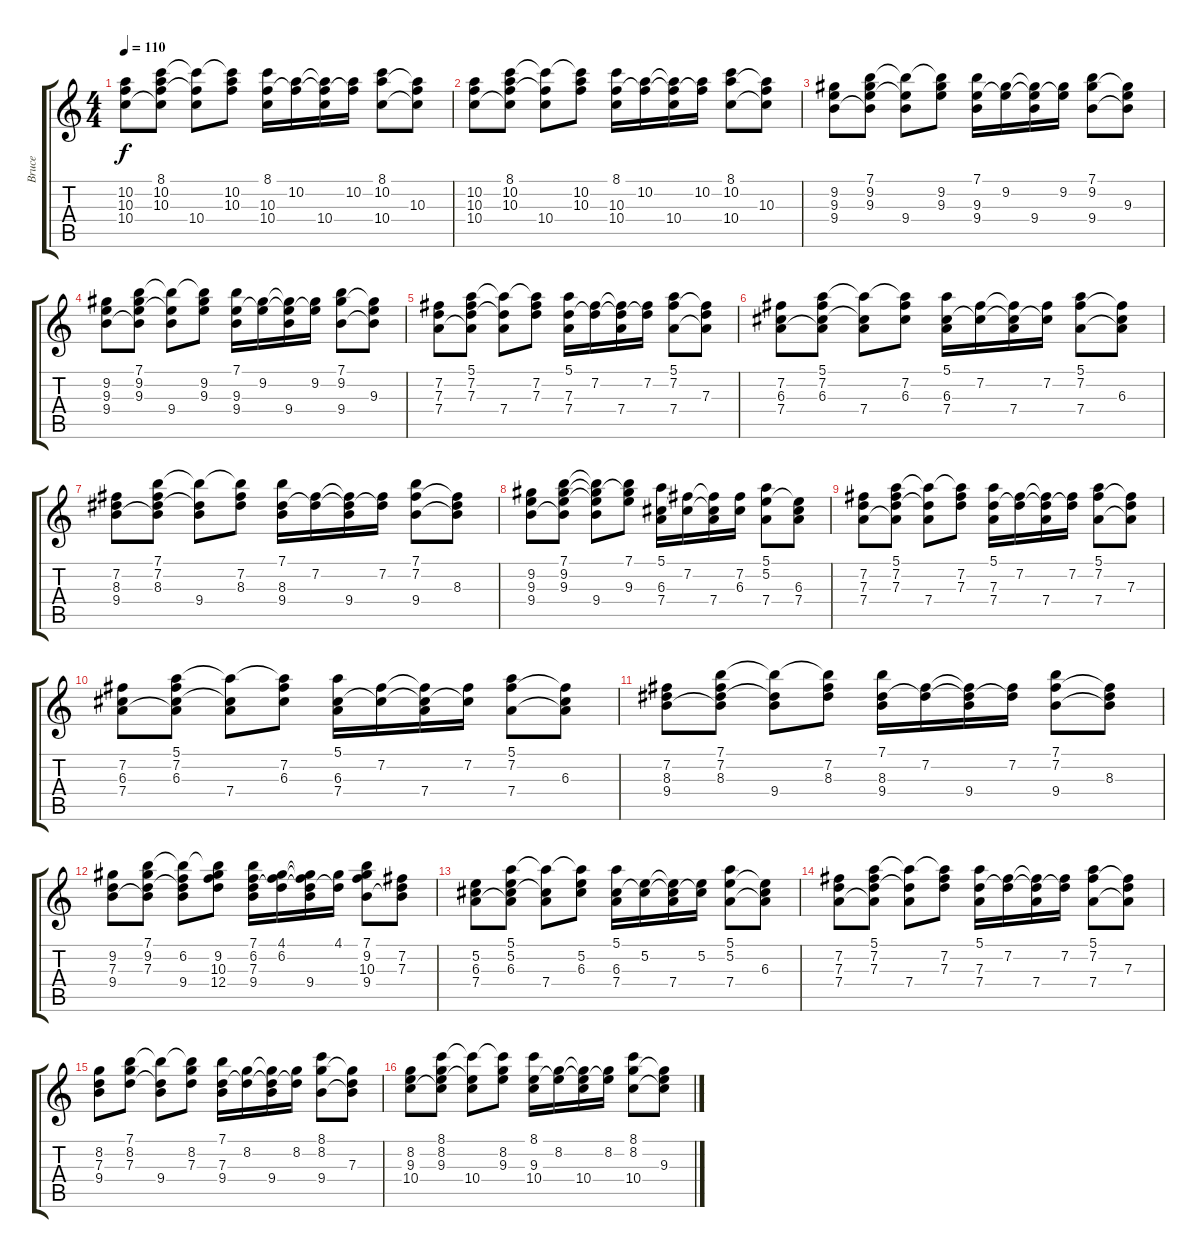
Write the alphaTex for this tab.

\track ("Bruce" "Bruce") {instrument acousticguitarsteel}
\staff {score tabs}
\tuning (E4 B3 G3 D3 A2 E2) {hide}
\ts (4 4)
\tempo 110
\clef g2
\ks c
(10.2 10.3 10.4).8{dy f} (8.1 10.2 10.3 10.4{t}).8 (8.1{t} 10.3{t} 10.4).8 (8.1{t} 10.2 10.3).8 (8.1 10.3 10.4).16 (10.2 10.3{t}).16 (10.2{t} 10.3{t} 10.4).16 (10.2 10.3{t}).16 (8.1 10.2 10.4).8 (10.2{t} 10.3 10.4{t}).8 |
(10.2 10.3 10.4).8 (8.1 10.2 10.3 10.4{t}).8 (8.1{t} 10.3{t} 10.4).8 (8.1{t} 10.2 10.3).8 (8.1 10.3 10.4).16 (10.2 10.3{t}).16 (10.2{t} 10.3{t} 10.4).16 (10.2 10.3{t}).16 (8.1 10.2 10.4).8 (10.2{t} 10.3 10.4{t}).8 |
(9.2 9.3 9.4).8 (7.1 9.2 9.3 9.4{t}).8 (7.1{t} 9.3{t} 9.4).8 (7.1{t} 9.2 9.3).8 (7.1 9.3 9.4).16 (9.2 9.3{t}).16 (9.2{t} 9.3{t} 9.4).16 (9.2 9.3{t}).16 (7.1 9.2 9.4).8 (9.2{t} 9.3 9.4{t}).8 |
(9.2 9.3 9.4).8 (7.1 9.2 9.3 9.4{t}).8 (7.1{t} 9.3{t} 9.4).8 (7.1{t} 9.2 9.3).8 (7.1 9.3 9.4).16 (9.2 9.3{t}).16 (9.2{t} 9.3{t} 9.4).16 (9.2 9.3{t}).16 (7.1 9.2 9.4).8 (9.2{t} 9.3 9.4{t}).8 |
(7.2 7.3 7.4).8 (5.1 7.2 7.3 7.4{t}).8 (5.1{t} 7.3{t} 7.4).8 (5.1{t} 7.2 7.3).8 (5.1 7.3 7.4).16 (7.2 7.3{t}).16 (7.2{t} 7.3{t} 7.4).16 (7.2 7.3{t}).16 (5.1 7.2 7.4).8 (7.2{t} 7.3 7.4{t}).8 |
(7.2 6.3 7.4).8 (5.1 7.2 6.3 7.4{t}).8 (5.1{t} 6.3{t} 7.4).8 (5.1{t} 7.2 6.3).8 (5.1 6.3 7.4).16 (7.2 6.3{t}).16 (7.2{t} 6.3{t} 7.4).16 (7.2 6.3{t}).16 (5.1 7.2 7.4).8 (7.2{t} 6.3 7.4{t}).8 |
(7.2 8.3 9.4).8 (7.1 7.2 8.3 9.4{t}).8 (7.1{t} 8.3{t} 9.4).8 (7.1{t} 7.2 8.3).8 (7.1 8.3 9.4).16 (7.2 8.3{t}).16 (7.2{t} 8.3{t} 9.4).16 (7.2 8.3{t}).16 (7.1 7.2 9.4).8 (7.2{t} 8.3 9.4{t}).8 |
(9.2 9.3 9.4).8 (7.1 9.2 9.3 9.4{t}).8 (7.1{t} 9.2{t} 9.3{t} 9.4).8 (7.1 9.2{t} 9.3).8 (5.1 6.3 7.4).16 (7.2 6.3{t}).16 (7.2{t} 6.3{t} 7.4).16 (7.2 6.3).16 (5.1 5.2 7.4).8 (5.2{t} 6.3 7.4).8 |
(7.2 7.3 7.4).8 (5.1 7.2 7.3 7.4{t}).8 (5.1{t} 7.3{t} 7.4).8 (5.1{t} 7.2 7.3).8 (5.1 7.3 7.4).16 (7.2 7.3{t}).16 (7.2{t} 7.3{t} 7.4).16 (7.2 7.3{t}).16 (5.1 7.2 7.4).8 (7.2{t} 7.3 7.4{t}).8 |
(7.2 6.3 7.4).8 (5.1 7.2 6.3 7.4{t}).8 (5.1{t} 6.3{t} 7.4).8 (5.1{t} 7.2 6.3).8 (5.1 6.3 7.4).16 (7.2 6.3{t}).16 (7.2{t} 6.3{t} 7.4).16 (7.2 6.3{t}).16 (5.1 7.2 7.4).8 (7.2{t} 6.3 7.4{t}).8 |
(7.2 8.3 9.4).8 (7.1 7.2 8.3 9.4{t}).8 (7.1{t} 8.3{t} 9.4).8 (7.1{t} 7.2 8.3).8 (7.1 8.3 9.4).16 (7.2 8.3{t}).16 (7.2{t} 8.3{t} 9.4).16 (7.2 8.3{t}).16 (7.1 7.2 9.4).8 (7.2{t} 8.3 9.4{t}).8 |
(9.2 7.3 9.4).8 (7.1 9.2 7.3 9.4{t}).8 (7.1{t} 6.2 7.3{t} 9.4).8 (7.1{t} 9.2 10.3 12.4).8 (7.1 6.2 7.3 9.4).16 (4.1 6.2 7.3{t}).16 (4.1{t} 6.2{t} 7.3{t} 9.4).16 (4.1 7.3{t}).16 (7.1 9.2 10.3 9.4).8 (7.2 7.3 9.4{t}).8 |
(5.2 6.3 7.4).8 (5.1 5.2 6.3 7.4{t}).8 (5.1{t} 6.3{t} 7.4).8 (5.1{t} 5.2 6.3).8 (5.1 6.3 7.4).16 (5.2 6.3{t}).16 (5.2{t} 6.3{t} 7.4).16 (5.2 6.3{t}).16 (5.1 5.2 7.4).8 (5.2{t} 6.3 7.4{t}).8 |
(7.2 7.3 7.4).8 (5.1 7.2 7.3 7.4{t}).8 (5.1{t} 7.3{t} 7.4).8 (5.1{t} 7.2 7.3).8 (5.1 7.3 7.4).16 (7.2 7.3{t}).16 (7.2{t} 7.3{t} 7.4).16 (7.2 7.3{t}).16 (5.1 7.2 7.4).8 (7.2{t} 7.3 7.4{t}).8 |
(8.2 7.3 9.4).8 (7.1 8.2 7.3).8 (7.1{t} 7.3{t} 9.4).8 (7.1{t} 8.2 7.3).8 (7.1 7.3 9.4).16 (8.2 7.3{t}).16 (8.2{t} 7.3{t} 9.4).16 (8.2 7.3{t}).16 (8.1 8.2 9.4).8 (8.2{t} 7.3 9.4{t}).8 |
(8.2 9.3 10.4).8 (8.1 8.2 9.3 10.4{t}).8 (8.1{t} 9.3{t} 10.4).8 (8.1{t} 8.2 9.3).8 (8.1 9.3 10.4).16 (8.2 9.3{t}).16 (8.2{t} 9.3{t} 10.4).16 (8.2 9.3{t}).16 (8.1 8.2 10.4).8 (8.2{t} 9.3 10.4{t}).8
